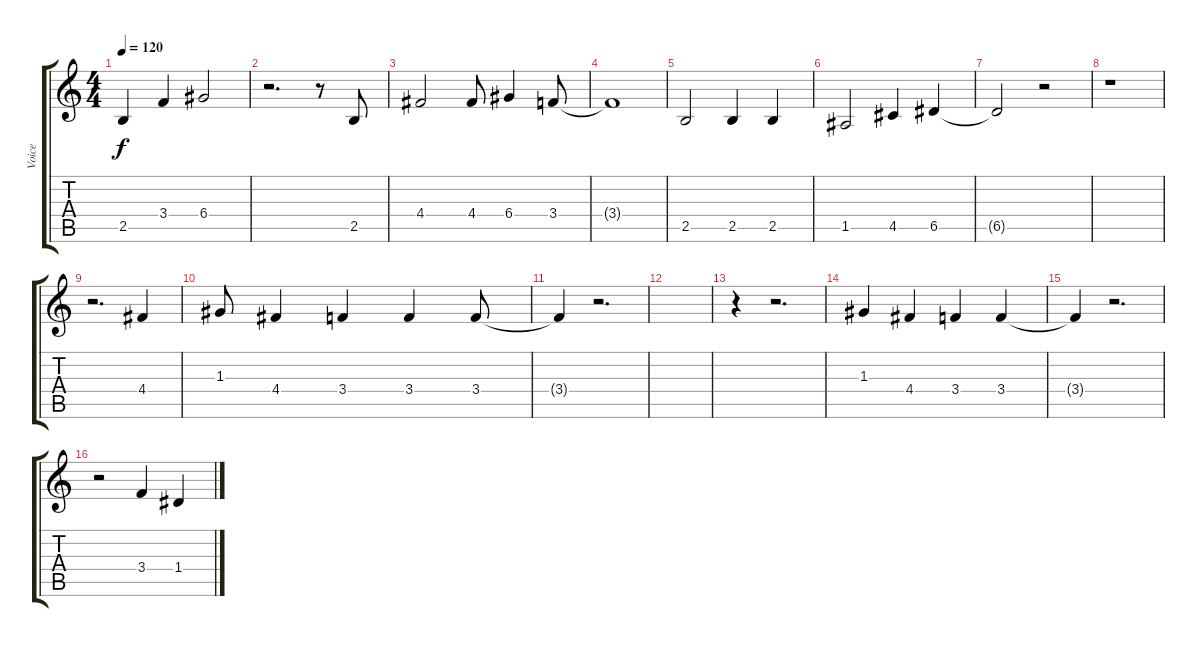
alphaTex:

\track ("Voice" "Voice") {instrument contrabass}
\staff {score tabs}
\tuning (E4 B3 G3 D3 A2 E2) {hide}
\ts (4 4)
\tempo 120
\clef g2
\ks c
2.5.4{dy f} 3.4.4 6.4.2 |
r.2{d} r.8 2.5.8 |
4.4.2 4.4.8 6.4.4 3.4.8 |
3.4{t}.1 |
2.5.2 2.5.4 2.5.4 |
1.5.2 4.5.4 6.5.4 |
6.5{t}.2 r.2 |
r.1 |
r.2{d} 4.4.4 |
1.3.8 4.4.4 3.4.4 3.4.4 3.4.8 |
3.4{t}.4 r.2{d} |
|
r.4 r.2{d} |
1.3.4 4.4.4 3.4.4 3.4.4 |
3.4{t}.4 r.2{d} |
r.2 3.4.4 1.4.4
